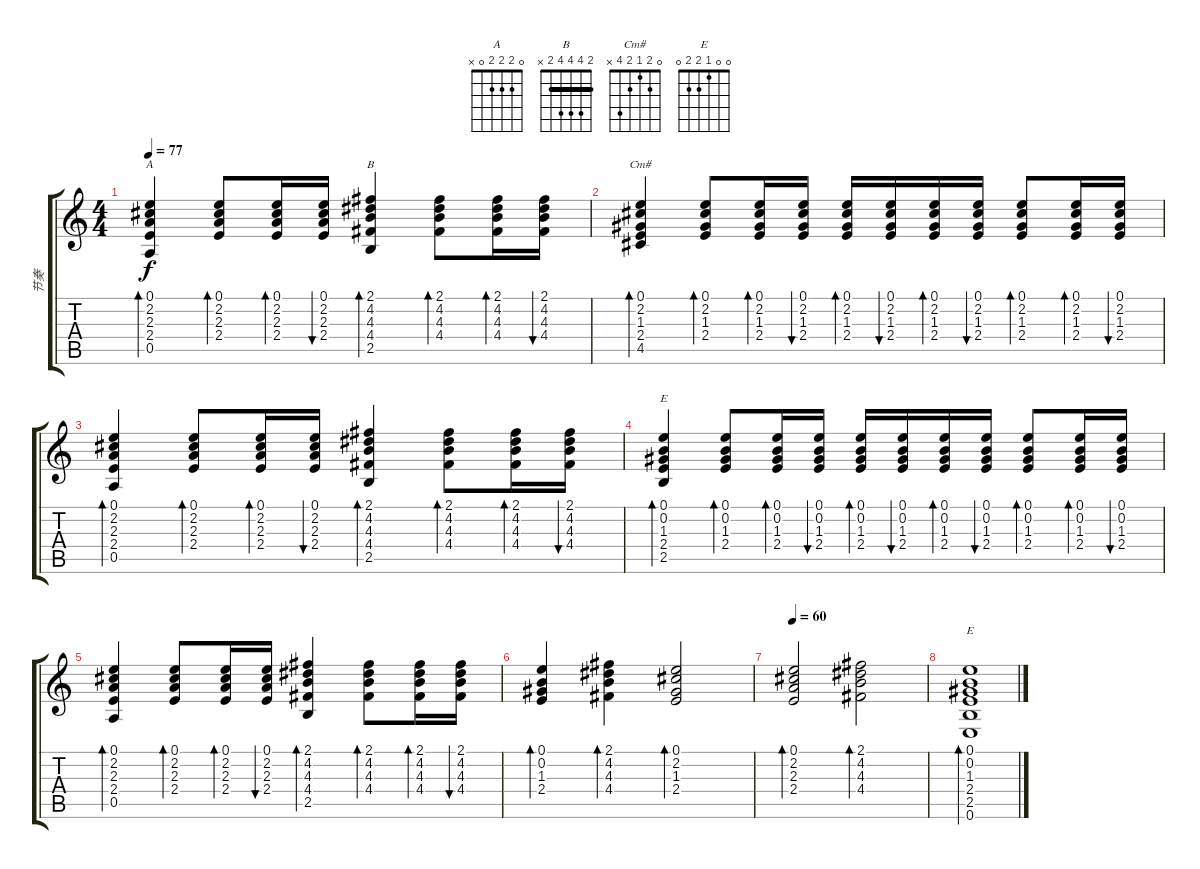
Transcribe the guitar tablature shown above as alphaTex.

\track ("节奏" "节奏") {instrument electricguitarjazz}
\staff {score tabs}
\tuning (E4 B3 G3 D3 A2 E2) {hide}
\chord ("A" 0 2 2 2 0 x)
\chord ("B" 2 4 4 4 2 x) {barre 2}
\chord ("Cm#" 0 2 1 2 4 x)
\chord ("E" 0 0 1 2 2 x)
\chord ("E" 0 0 1 2 2 0)
\ts (4 4)
\tempo 77
\clef g2
\ks c
(0.1 2.2 2.3 2.4 0.5).4{bd 60 ch "A" dy f} (0.1 2.2 2.3 2.4).8{bd 60} (0.1 2.2 2.3 2.4).16{bd 60} (0.1 2.2 2.3 2.4).16{bu 60} (2.1 4.2 4.3 4.4 2.5).4{bd 60 ch "B"} (2.1 4.2 4.3 4.4).8{bd 60} (2.1 4.2 4.3 4.4).16{bd 60} (2.1 4.2 4.3 4.4).16{bu 60} |
(0.1 2.2 1.3 2.4 4.5).4{bd 60 ch "Cm#"} (0.1 2.2 1.3 2.4).8{bd 60} (0.1 2.2 1.3 2.4).16{bd 60} (0.1 2.2 1.3 2.4).16{bu 60} (0.1 2.2 1.3 2.4).16{bd 60} (0.1 2.2 1.3 2.4).16{bu 60} (0.1 2.2 1.3 2.4).16{bd 60} (0.1 2.2 1.3 2.4).16{bu 60} (0.1 2.2 1.3 2.4).8{bd 60} (0.1 2.2 1.3 2.4).16{bd 60} (0.1 2.2 1.3 2.4).16{bu 60} |
(0.1 2.2 2.3 2.4 0.5).4{bd 60} (0.1 2.2 2.3 2.4).8{bd 60} (0.1 2.2 2.3 2.4).16{bd 60} (0.1 2.2 2.3 2.4).16{bu 60} (2.1 4.2 4.3 4.4 2.5).4{bd 60} (2.1 4.2 4.3 4.4).8{bd 60} (2.1 4.2 4.3 4.4).16{bd 60} (2.1 4.2 4.3 4.4).16{bu 60} |
(0.1 0.2 1.3 2.4 2.5).4{bd 60 ch "E"} (0.1 0.2 1.3 2.4).8{bd 60} (0.1 0.2 1.3 2.4).16{bd 60} (0.1 0.2 1.3 2.4).16{bu 60} (0.1 0.2 1.3 2.4).16{bd 60} (0.1 0.2 1.3 2.4).16{bu 60} (0.1 0.2 1.3 2.4).16{bd 60} (0.1 0.2 1.3 2.4).16{bu 60} (0.1 0.2 1.3 2.4).8{bd 60} (0.1 0.2 1.3 2.4).16{bd 60} (0.1 0.2 1.3 2.4).16{bu 60} |
(0.1 2.2 2.3 2.4 0.5).4{bd 60} (0.1 2.2 2.3 2.4).8{bd 60} (0.1 2.2 2.3 2.4).16{bd 60} (0.1 2.2 2.3 2.4).16{bu 60} (2.1 4.2 4.3 4.4 2.5).4{bd 60} (2.1 4.2 4.3 4.4).8{bd 60} (2.1 4.2 4.3 4.4).16{bd 60} (2.1 4.2 4.3 4.4).16{bu 60} |
(0.1 0.2 1.3 2.4).4{bd 60} (2.1 4.2 4.3 4.4).4{bd 60} (0.1 2.2 1.3 2.4).2{bd 120} |
\tempo 60
(0.1 2.2 2.3 2.4).2{bd 120} (2.1 4.2 4.3 4.4).2{bd 120} |
(0.1 0.2 1.3 2.4 2.5 0.6).1{bd 240 ch "E"}
